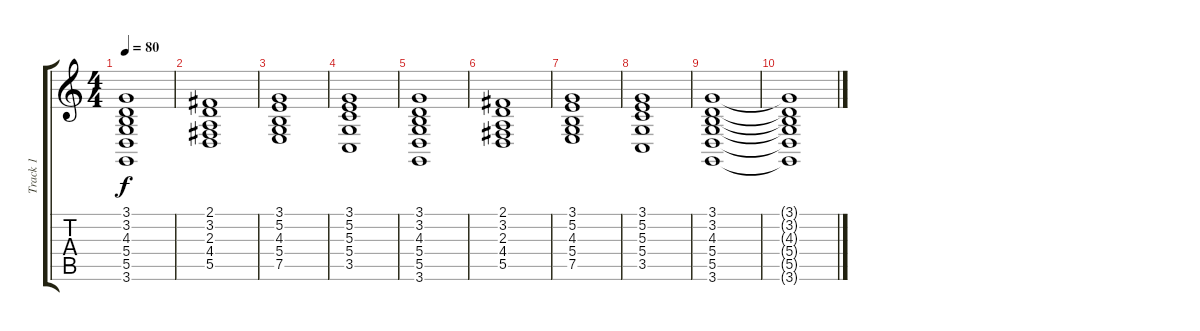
\track ("Track 1" "Track 1") {instrument stringensemble1}
\staff {score tabs}
\tuning (E4 B3 G3 D3 A2 E2) {hide}
\ts (4 4)
\tempo 80
\clef g2
\ks c
(3.1 3.2 4.3 5.4 5.5 3.6).1{dy f} |
(2.1 3.2 2.3 4.4 5.5).1 |
(3.1 5.2 4.3 5.4 7.5).1{instrument stringensemble1} |
(3.1 5.2 5.3 5.4 3.5).1 |
(3.1 3.2 4.3 5.4 5.5 3.6).1 |
(2.1 3.2 2.3 4.4 5.5).1 |
(3.1 5.2 4.3 5.4 7.5).1{instrument stringensemble1} |
(3.1 5.2 5.3 5.4 3.5).1 |
(3.1 3.2 4.3 5.4 5.5 3.6).1 |
(3.1{t} 3.2{t} 4.3{t} 5.4{t} 5.5{t} 3.6{t}).1{volume 0}
